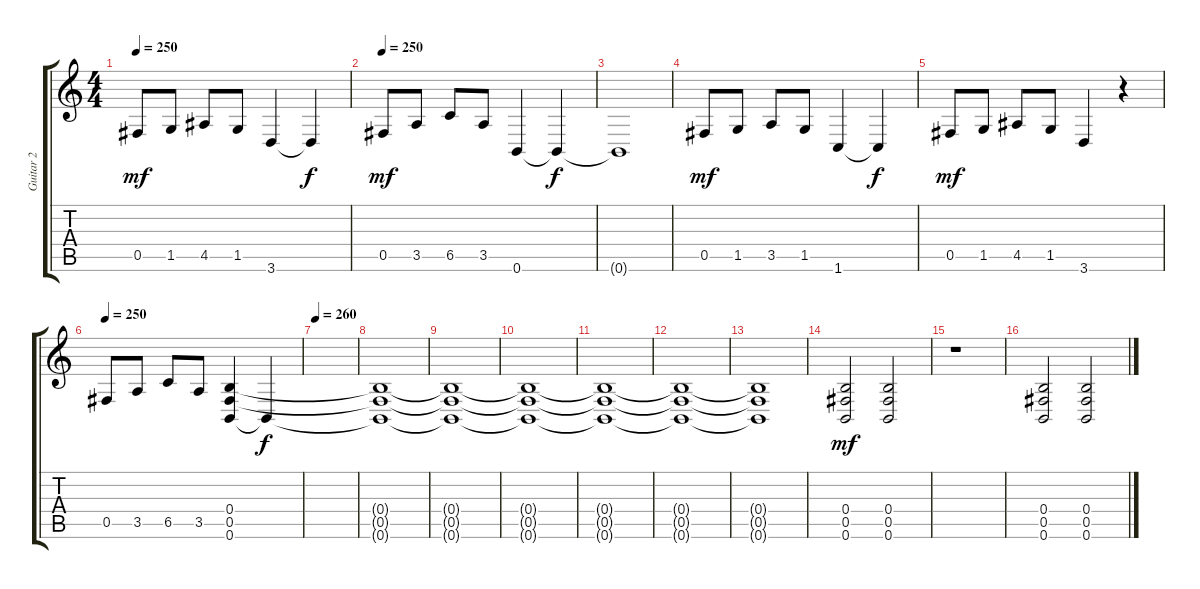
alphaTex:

\track ("Guitar 2" "Guitar 2") {instrument distortionguitar}
\staff {score tabs}
\tuning (Db4 Ab3 E3 B2 Gb2 B1) {hide}
\ts (4 4)
\tempo 250
\clef g2
\ks c
0.5.8{dy mf} 1.5.8 4.5.8 1.5.8 3.6.4 3.6{t}.4{dy f} |
\tempo 250
0.5.8{dy mf} 3.5.8 6.5.8 3.5.8 0.6.4 0.6{t}.4{dy f} |
0.6{t}.1 |
0.5.8{dy mf} 1.5.8 3.5.8 1.5.8 1.6.4 1.6{t}.4{dy f} |
0.5.8{dy mf} 1.5.8 4.5.8 1.5.8 3.6.4 r.4 |
\tempo 250
0.5.8 3.5.8 6.5.8 3.5.8 (0.4 0.5 0.6).4 0.6{t}.4{dy f} |
\tempo 260
|
(0.4{t} 0.5{t} 0.6{t}).1 |
(0.4{t} 0.5{t} 0.6{t}).1 |
(0.4{t} 0.5{t} 0.6{t}).1 |
(0.4{t} 0.5{t} 0.6{t}).1 |
(0.4{t} 0.5{t} 0.6{t}).1 |
(0.4{t} 0.5{t} 0.6{t}).1 |
(0.4 0.5 0.6).2{dy mf} (0.4 0.5 0.6).2 |
r.1 |
(0.4 0.5 0.6).2 (0.4 0.5 0.6).2
